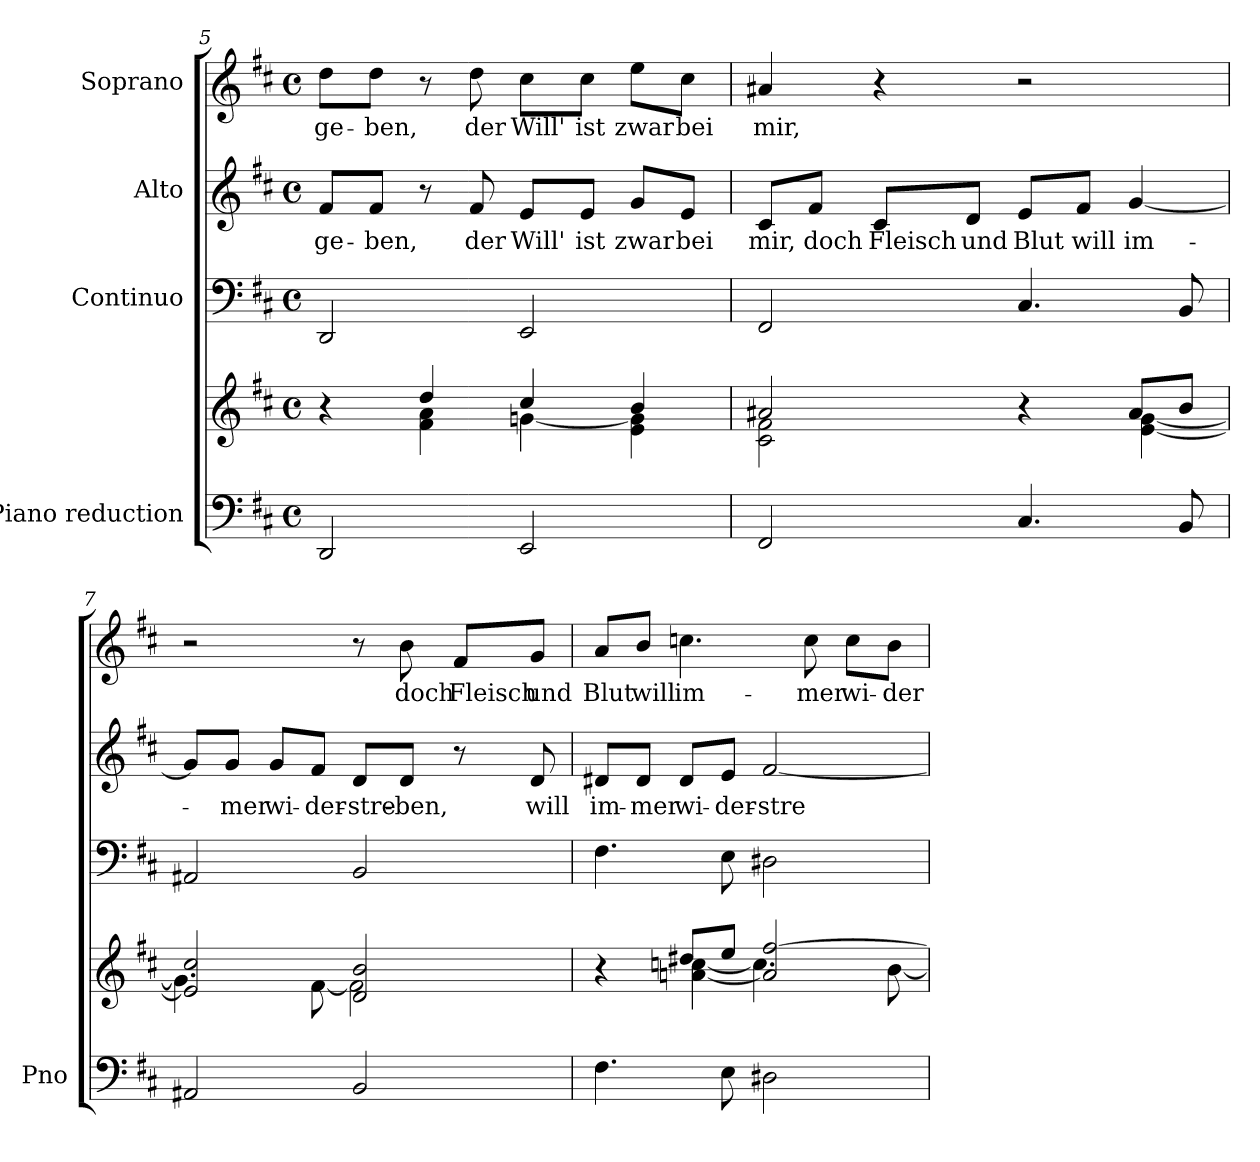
**kern	**kern	**kern	**kern	**text	**kern	**text
*part4	*part4	*part3	*part2	*part2	*part1	*part1
*staff5	*staff4	*staff3	*staff2	*staff2	*staff1	*staff1
*I"Piano reduction	*	*I"Continuo	*I"Alto	*	*I"Soprano	*
*I'Pno	*	*	*	*	*	*
!!LO:LB:g=z
*clefF4	*clefG2	*clefF4	*clefG2	*	*clefG2	*
*k[f#c#]	*k[f#c#]	*k[f#c#]	*k[f#c#]	*	*k[f#c#]	*
*M4/4	*M4/4	*M4/4	*M4/4	*	*M4/4	*
*met(c)	*met(c)	*met(c)	*met(c)	*	*met(c)	*
=5	=5	=5	=5	=5	=5	=5
*	*^	*	*	*	*	*
!	!	!	!	!	!LO:LY:b	!	!LO:LY:b
2DD/	4r	4ryy	2DD/	8f#/L	ge-	8dd\L	ge-
!	!	!	!	!	!LO:LY:b	!	!LO:LY:b
.	.	.	.	8f#/J	-ben,	8dd\J	-ben,
.	4dd/	4f#\ 4a\	.	8r	.	8r	.
!	!	!	!	!	!LO:LY:b	!	!LO:LY:b
.	.	.	.	8f#/	der	8dd\	der
!	!	!	!	!	!LO:LY:b	!	!LO:LY:b
2EE/	4cc#/	[4gn\	2EE/	8e/L	Will'	8cc#\L	Will'
!	!	!	!	!	!LO:LY:b	!	!LO:LY:b
.	.	.	.	8e/J	ist	8cc#\J	ist
!	!	!	!	!	!LO:LY:b	!	!LO:LY:b
.	4b/	4e\ 4g\]	.	8g/L	zwar	8ee\L	zwar
!	!	!	!	!	!LO:LY:b	!	!LO:LY:b
.	.	.	.	8e/J	bei	8cc#\J	bei
=6	=6	=6	=6	=6	=6	=6	=6
!	!	!	!	!	!LO:LY:b	!	!LO:LY:b
2FF#/	2a#X/	2c#\ 2f#\	2FF#/	8c#/L	mir,	4a#X/	mir,
!	!	!	!	!	!LO:LY:b	!	!
.	.	.	.	8f#/J	doch	.	.
!	!	!	!	!	!LO:LY:b	!	!
.	.	.	.	8c#/L	Fleisch	4r	.
!	!	!	!	!	!LO:LY:b	!	!
.	.	.	.	8d/J	und	.	.
!	!	!	!	!	!LO:LY:b	!	!
4.C#/	4r	4ryy	4.C#/	8e/L	Blut	2r	.
!	!	!	!	!	!LO:LY:b	!	!
.	.	.	.	8f#/J	will	.	.
!	!	!	!	!	!LO:LY:b	!	!
.	8a#/L	[4e\ [4g\	.	[4g/	im-	.	.
8BB/	8b/J	.	8BB/	.	.	.	.
=7	=7	=7	=7	=7	=7	=7	=7
2AA#X/	2e/] 2cc#/	4.g\]	2AA#X/	8g/L]	.	2r	.
!	!	!	!	!	!LO:LY:b	!	!
.	.	.	.	8g/J	-mer	.	.
!	!	!	!	!	!LO:LY:b	!	!
.	.	.	.	8g/L	wi-	.	.
!	!	!	!	!	!LO:LY:b	!	!
.	.	[8f#\	.	8f#/J	-der-	.	.
!	!	!	!	!	!LO:LY:b	!	!
2BB/	2d/ 2b/	2f#\]	2BB/	8d/L	-stre-	8r	.
!	!	!	!	!	!LO:LY:b	!	!LO:LY:b
.	.	.	.	8d/J	-ben,	8b\	doch
!	!	!	!	!	!	!	!LO:LY:b
.	.	.	.	8r	.	8f#/L	Fleisch
!	!	!	!	!	!LO:LY:b	!	!LO:LY:b
.	.	.	.	8d/	will	8g/J	und
=8	=8	=8	=8	=8	=8	=8	=8
!	!	!	!	!	!LO:LY:b	!	!LO:LY:b
4.F#\	4r	4ryy	4.F#\	8d#X/L	im-	8a/L	Blut
!	!	!	!	!	!LO:LY:b	!	!LO:LY:b
.	.	.	.	8d#/J	-mer	8b/J	will
!	!	!	!	!	!LO:LY:b	!	!LO:LY:b
.	8dd#X/L	[4an\ [4ccn\	.	8d#/L	wi-	4.ccn\	im-
!	!	!	!	!	!LO:LY:b	!	!
8E\	8ee/J	.	8E\	8e/J	-der-	.	.
!	!	!	!	!	!LO:LY:b	!	!
2D#X\	2a/] [2ff#/	4.cc\]	2D#X\	[2f#/	-stre-	.	.
!	!	!	!	!	!	!	!LO:LY:b
.	.	.	.	.	.	8cc\	-mer
!	!	!	!	!	!	!	!LO:LY:b
.	.	.	.	.	.	8cc\L	wi-
!	!	!	!	!	!	!	!LO:LY:b
.	.	[8b\	.	.	.	8b\J	-der-
*	*v	*v	*	*	*	*	*
=	=	=	=	=	=	=
*-	*-	*-	*-	*-	*-	*-
